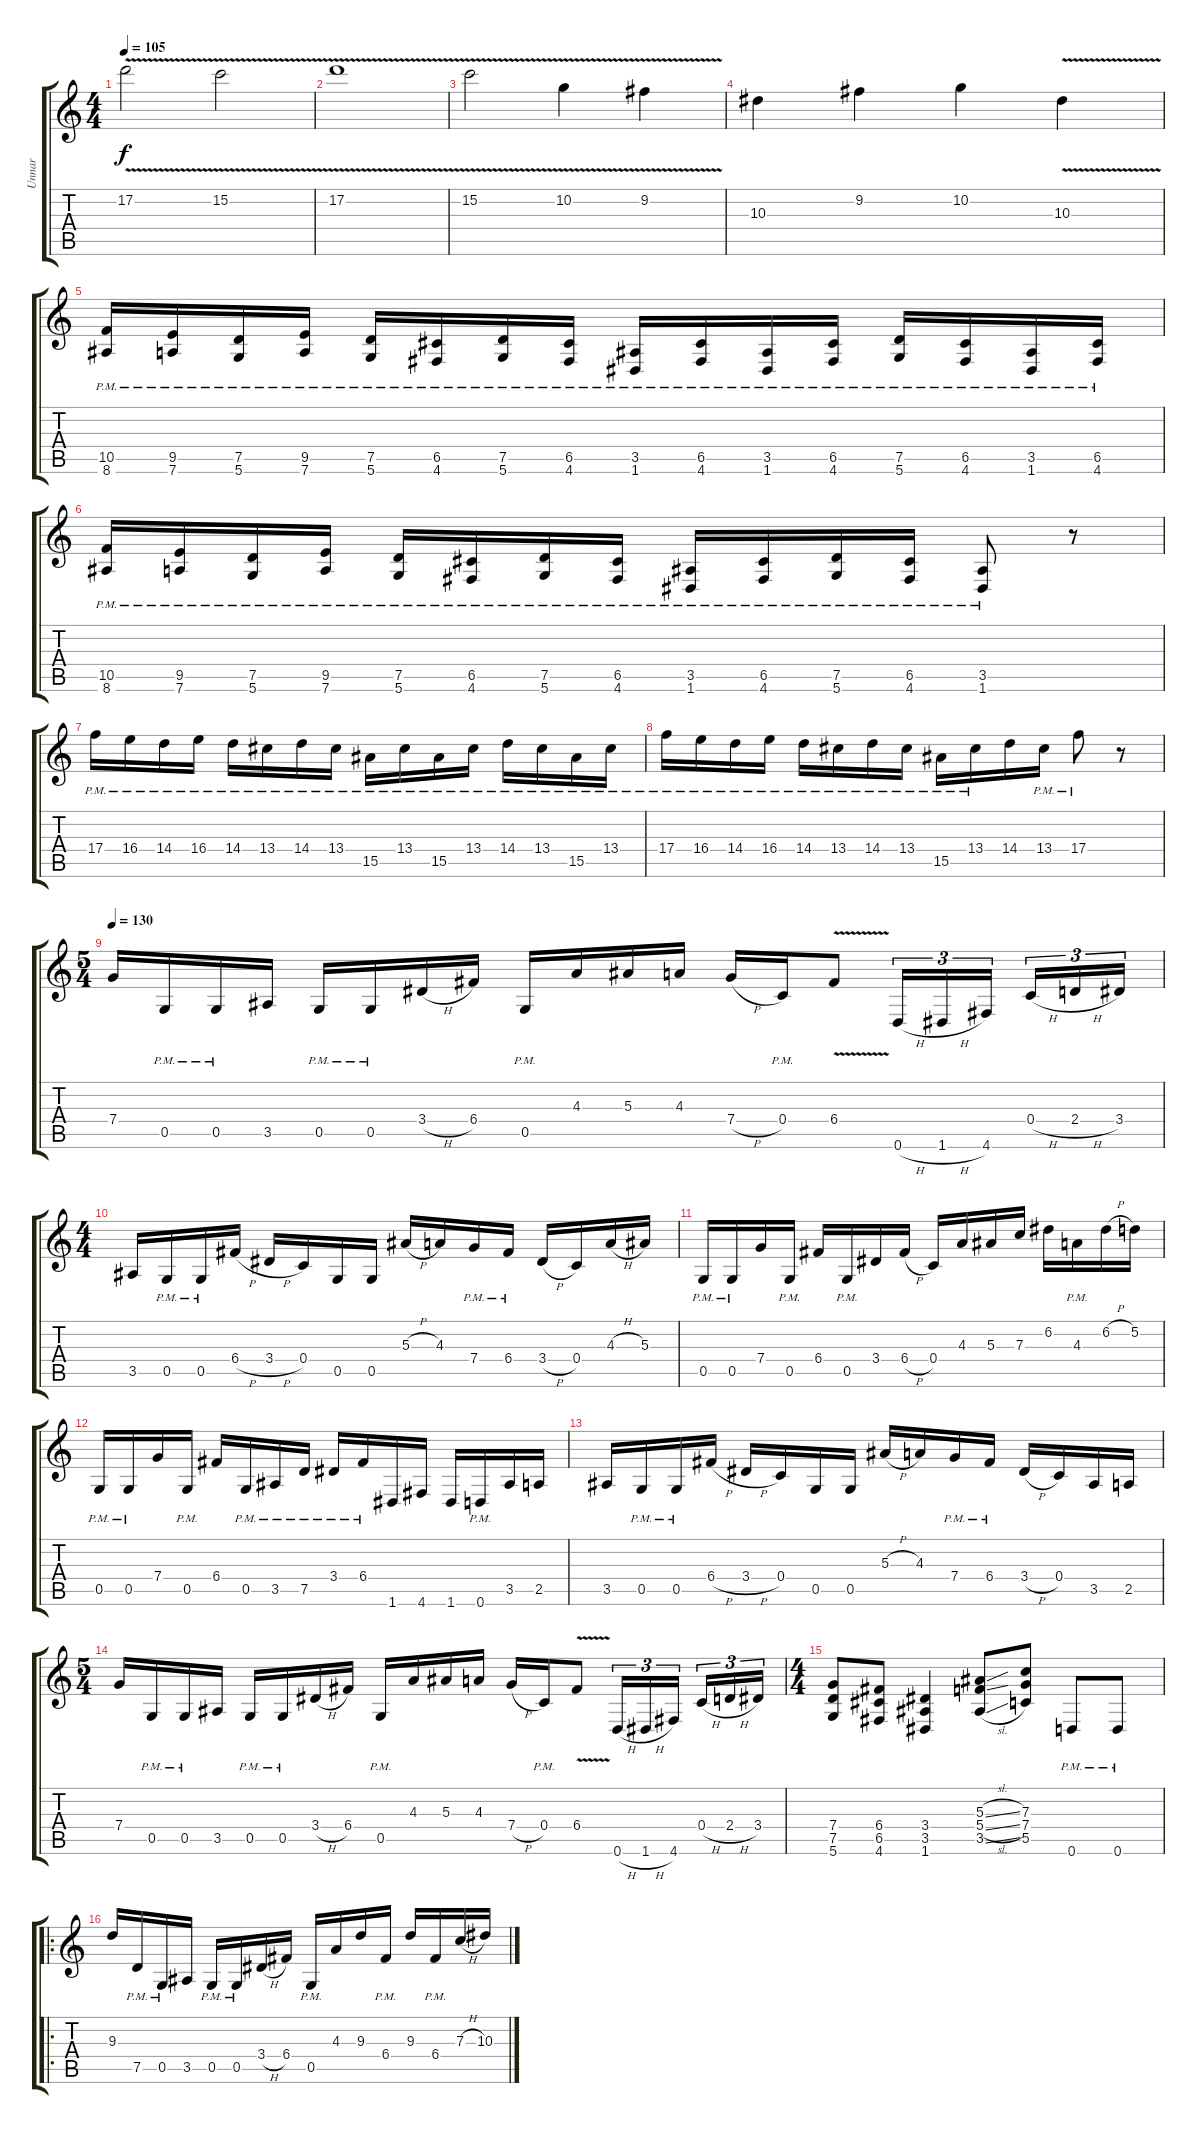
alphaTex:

\track ("Unnar" "Unnar") {instrument distortionguitar}
\staff {score tabs}
\tuning (D4 A3 F3 C3 G2 D2) {hide}
\ts (4 4)
\tempo 105
\clef g2
\ks c
17.2{v}.2{dy f} 15.2{v}.2 |
17.2{v}.1 |
15.2{v}.2 10.2{v}.4 9.2{v}.4 |
10.3.4 9.2.4 10.2.4 10.3{v}.4 |
(10.5{pm} 8.6{pm}).16 (9.5{pm} 7.6{pm}).16 (7.5{pm} 5.6{pm}).16 (9.5{pm} 7.6{pm}).16 (7.5{pm} 5.6{pm}).16 (6.5{pm} 4.6{pm}).16 (7.5{pm} 5.6{pm}).16 (6.5{pm} 4.6{pm}).16 (3.5{pm} 1.6{pm}).16 (6.5{pm} 4.6{pm}).16 (3.5{pm} 1.6{pm}).16 (6.5{pm} 4.6{pm}).16 (7.5{pm} 5.6{pm}).16 (6.5{pm} 4.6{pm}).16 (3.5{pm} 1.6{pm}).16 (6.5{pm} 4.6{pm}).16 |
(10.5{pm} 8.6{pm}).16 (9.5{pm} 7.6{pm}).16 (7.5{pm} 5.6{pm}).16 (9.5{pm} 7.6{pm}).16 (7.5{pm} 5.6{pm}).16 (6.5{pm} 4.6{pm}).16 (7.5{pm} 5.6{pm}).16 (6.5{pm} 4.6{pm}).16 (3.5{pm} 1.6{pm}).16 (6.5{pm} 4.6{pm}).16 (7.5{pm} 5.6{pm}).16 (6.5{pm} 4.6{pm}).16 (3.5{pm} 1.6{pm}).8 r.8 |
17.4{pm}.16 16.4{pm}.16 14.4{pm}.16 16.4{pm}.16 14.4{pm}.16 13.4{pm}.16 14.4{pm}.16 13.4{pm}.16 15.5{pm}.16 13.4{pm}.16 15.5{pm}.16 13.4{pm}.16 14.4{pm}.16 13.4{pm}.16 15.5{pm}.16 13.4{pm}.16 |
17.4{pm}.16 16.4{pm}.16 14.4{pm}.16 16.4{pm}.16 14.4{pm}.16 13.4{pm}.16 14.4{pm}.16 13.4{pm}.16 15.5{pm}.16 13.4{pm}.16 14.4.16 13.4{pm}.16 17.4{pm}.8 r.8 |
\ts (5 4)
\tempo 130
7.4.16 0.5{pm}.16 0.5{pm}.16 3.5.16 0.5{pm}.16 0.5{pm}.16 3.4{h}.16 6.4.16 0.5{pm}.16 4.3.16 5.3.16 4.3.16 7.4{h}.16 0.4{pm}.16 6.4{v}.8 0.6{h}.16{tu (3 2)} 1.6{h}.16{tu (3 2)} 4.6.16{tu (3 2) beam splitsecondary} 0.4{h}.16{tu (3 2)} 2.4{h}.16{tu (3 2)} 3.4.16{tu (3 2)} |
\ts (4 4)
3.5.16 0.5{pm}.16 0.5{pm}.16 6.4{h}.16 3.4{h}.16 0.4.16 0.5.16 0.5.16 5.3{h}.16 4.3.16 7.4{pm}.16 6.4{pm}.16 3.4{h}.16 0.4.16 4.3{h}.16 5.3.16 |
0.5{pm}.16 0.5{pm}.16 7.4.16 0.5{pm}.16 6.4.16 0.5{pm}.16 3.4.16 6.4{h}.16 0.4.16 4.3.16 5.3.16 7.3.16 6.2.16 4.3{pm}.16 6.2{h}.16 5.2.16 |
0.5{pm}.16 0.5{pm}.16 7.4.16 0.5{pm}.16 6.4.16 0.5{pm}.16 3.5{pm}.16 7.5{pm}.16 3.4{pm}.16 6.4{pm}.16 1.6.16 4.6.16 1.6.16 0.6{pm}.16 3.5.16 2.5.16 |
3.5.16 0.5{pm}.16 0.5{pm}.16 6.4{h}.16 3.4{h}.16 0.4.16 0.5.16 0.5.16 5.3{h}.16 4.3.16 7.4{pm}.16 6.4{pm}.16 3.4{h}.16 0.4.16 3.5.16 2.5.16 |
\ts (5 4)
7.4.16 0.5{pm}.16 0.5{pm}.16 3.5.16 0.5{pm}.16 0.5{pm}.16 3.4{h}.16 6.4.16 0.5{pm}.16 4.3.16 5.3.16 4.3.16 7.4{h}.16 0.4{pm}.16 6.4{v}.8 0.6{h}.16{tu (3 2)} 1.6{h}.16{tu (3 2)} 4.6.16{tu (3 2) beam splitsecondary} 0.4{h}.16{tu (3 2)} 2.4{h}.16{tu (3 2)} 3.4.16{tu (3 2)} |
\ts (4 4)
(7.4 7.5 5.6).8 (6.4 6.5 4.6).8 (3.4 3.5 1.6).4 (5.3{sl} 5.4{sl} 3.5{sl}).8 (7.3 7.4 5.5).8 0.6{pm}.8 0.6{pm}.8 |
\ro
9.3.16 7.5{pm}.16 0.5{pm}.16 3.5.16 0.5{pm}.16 0.5{pm}.16 3.4{h}.16 6.4.16 0.5{pm}.16 4.3.16 9.3.16 6.4{pm}.16 9.3.16 6.4{pm}.16 7.3{h}.16 10.3.16
